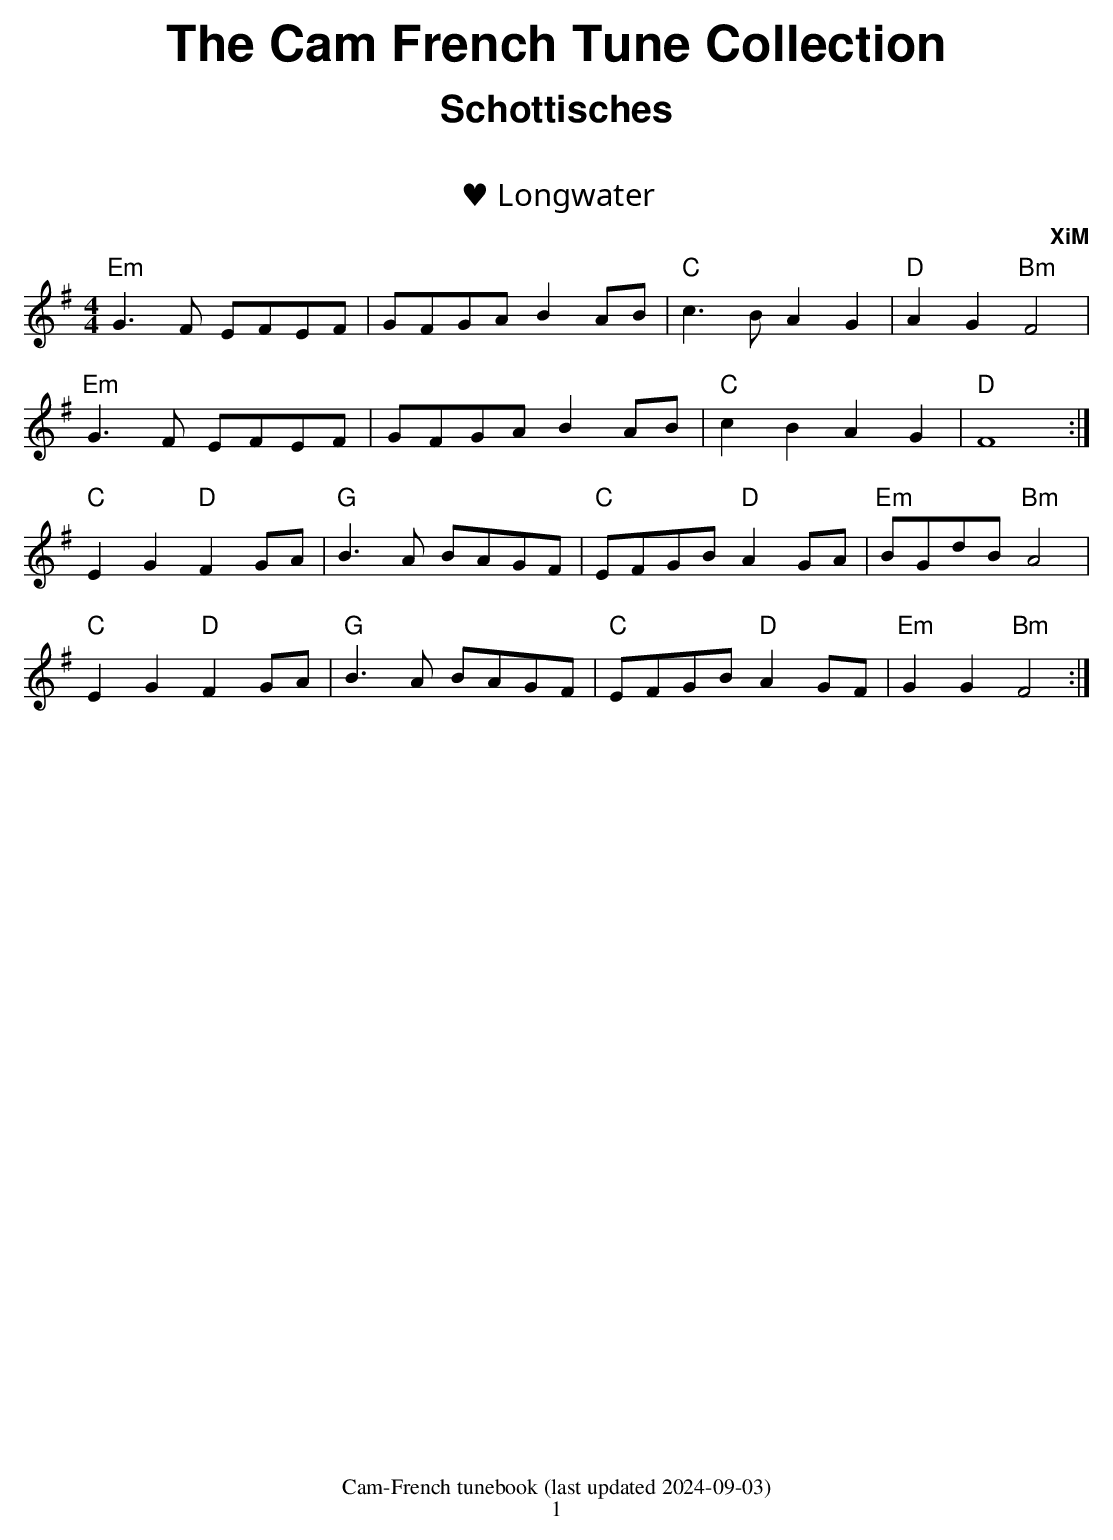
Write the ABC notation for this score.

X:1
T:♥ Longwater
C:XiM
M:4/4
L:1/4
K:Em
"Em"G>F E/2F/2E/2F/2|G/2F/2G/2A/2 BA/2B/2|"C"c>B AG | "D"AG "Bm"F2|
"Em"G>F E/2F/2E/2F/2|G/2F/2G/2A/2 BA/2B/2|"C"cB AG | "D"F4:|
"C"EG "D"FG/2A/2|"G"B>A B/2A/2G/2F/2|"C"E/2F/2G/2B/2 "D"AG/2A/2|"Em"B/2G/2d/2B/2 "Bm"A2|
"C"EG "D"FG/2A/2|"G"B>A B/2A/2G/2F/2|"C"E/2F/2G/2B/2 "D"AG/2F/2|"Em"GG "Bm"F2:|
